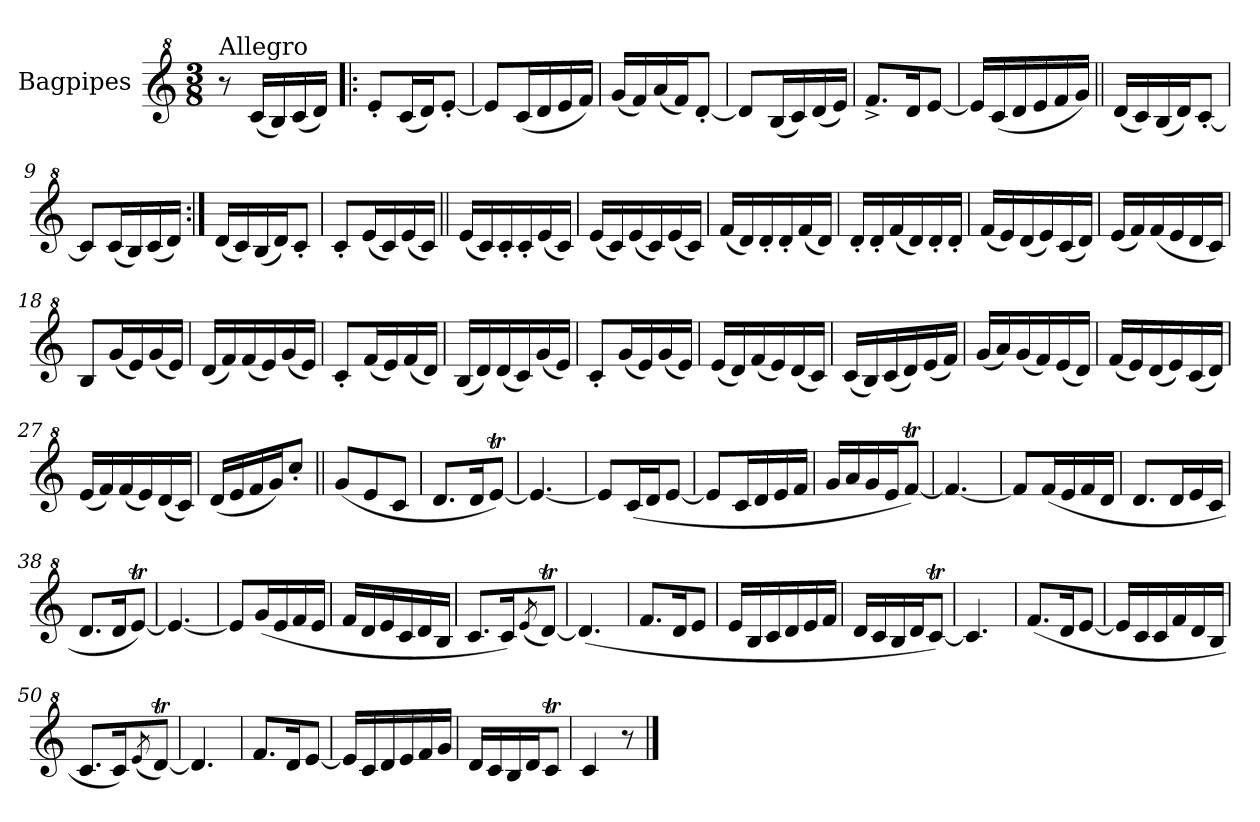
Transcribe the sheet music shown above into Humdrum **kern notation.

**kern
*part1
*staff1
*I"Bagpipes
*I'Bag
*clefG^2
*k[]
*C:
*M3/8
=1
!LO:TX:a:t=Allegro
8r
(16cc/LL
16b/)
(16cc/
16dd/JJ)
=2!|:
8ee'/L
(16cc/L
16dd/J)
[8ee'/J
=3
8ee/L]
(16cc/L
16dd/
16ee/
16ff/JJ)
=4
(16gg/LL
16ff/)
(16aa/
16ff/J)
[8dd'/J
=5
8dd/L]
(16b/L
16cc/)
(16dd/
16ee/JJ)
=6
8.ff^/L
16dd/K
[8ee/J
=7
16ee/LL]
(16cc/
16dd/
16ee/
16ff/
16gg/JJ)
!!LO:LB:g=z
=8||
(16dd/LL
16cc/)
(16b/
16dd/J)
[8cc'/J
=9
8cc/L]
(16cc/L
16b/)
(16cc/
16dd/JJ)
=10:|!
(16dd/LL
16cc/)
(16b/
16dd/J)
8cc'/J
=11
8cc'/L
(16ee/L
16cc/)
(16ee/
16cc/JJ)
=12||
(16ee/LL
16cc/)
16cc'/
16cc'/
(16ee/
16cc/JJ)
=13
(16ee/LL
16cc/)
(16ee/
16cc/)
(16ee/
16cc/JJ)
=14
(16ff/LL
16dd/)
16dd'/
16dd'/
(16ff/
16dd/JJ)
!!LO:LB:g=z
=15
16dd'/LL
16dd'/
(16ff/
16dd/)
16dd'/
16dd'/JJ
=16
(16ff/LL
16ee/)
(16dd/
16ee/)
(16cc/
16dd/JJ)
=17
(16ee/LL
16ff/)
(16ff/
16ee/
16dd/
16cc/JJ)
=18
8b/L
(16gg/L
16ee/)
(16gg/
16ee/JJ)
=19
(16dd/LL
16ff/)
(16ff/
16ee/)
(16gg/
16ee/JJ)
=20
8cc'/L
(16ff/L
16ee/)
(16ff/
16dd/JJ)
!!LO:LB:g=z
=21
(16b/LL
16dd/)
(16dd/
16cc/)
(16gg/
16ee/JJ)
=22
8cc'/L
(16gg/L
16ee/)
(16gg/
16ee/JJ)
=23
(16ee/LL
16dd/)
(16ff/
16ee/)
(16dd/
16cc/JJ)
=24
(16cc/LL
16b/)
(16cc/
16dd/)
(16ee/
16ff/JJ)
=25
(16gg/LL
16aa/)
(16gg/
16ff/)
(16ee/
16dd/JJ)
=26
(16ff/LL
16ee/)
(16dd/
16ee/)
(16cc/
16dd/JJ)
!!LO:LB:g=z
=27
(16ee/LL
16ff/)
(16ff/
16ee/)
(16dd/
16cc/JJ)
=28
(16dd/LL
16ee/
16ff/
16gg/J)
8ccc'/J
=29||
(8gg/L
8ee/
8cc/J
=30
8.dd/L
16dd/K
[8eet/J)
=31
4.ee/_
=32
8ee/L]
(16cc/L
16dd/J
[8ee/J
=33
8ee/L]
16cc/L
16dd/
16ee/
16ff/JJ
=34
16gg/LL
16aa/
16gg/
16ee/J
[8ffT/J)
=35
4.ff/_
!!LO:LB:g=z
=36
8ff/L]
(16ff/L
16ee/
16ff/
16dd/JJ
=37
8.dd/L
16dd/L
16ee/
16cc/JJ
=38
8.dd/L
16dd/K
[8eet/J)
=39
4.ee/_
=40
8ee/L]
(16gg/L
16ee/
16ff/
16ee/JJ
=41
16ff/LL
16dd/
16ee/
16cc/
16dd/
16b/JJ
=42
8.cc/L
16cc/K)
(8qee/
[8ddT/J)
=43
(4.dd/]
=44
8.ff/L
16dd/K
8ee/J
!!LO:LB:g=z
=45
16ee/LL
16b/
16cc/
16dd/
16ee/
16ff/JJ
=46
16dd/LL
16cc/
16b/
16dd/J
[8ccT/J)
=47
4.cc/]
=48
(8.ff/L
16dd/K
[8ee/J
=49
16ee/LL]
16cc/
16cc/
16ff/
16dd/
16b/JJ
=50
8.cc/L
16cc/K)
(8qee/
[8ddT/J)
=51
4.dd/]
=52
8.ff/L
16dd/K
[8ee/J
!!LO:LB:g=z
=53
16ee/LL]
16cc/
16dd/
16ee/
16ff/
16gg/JJ
=54
16dd/LL
16cc/
16b/
16dd/J
8ccT/J
=55
4cc/
8r
==
*-
